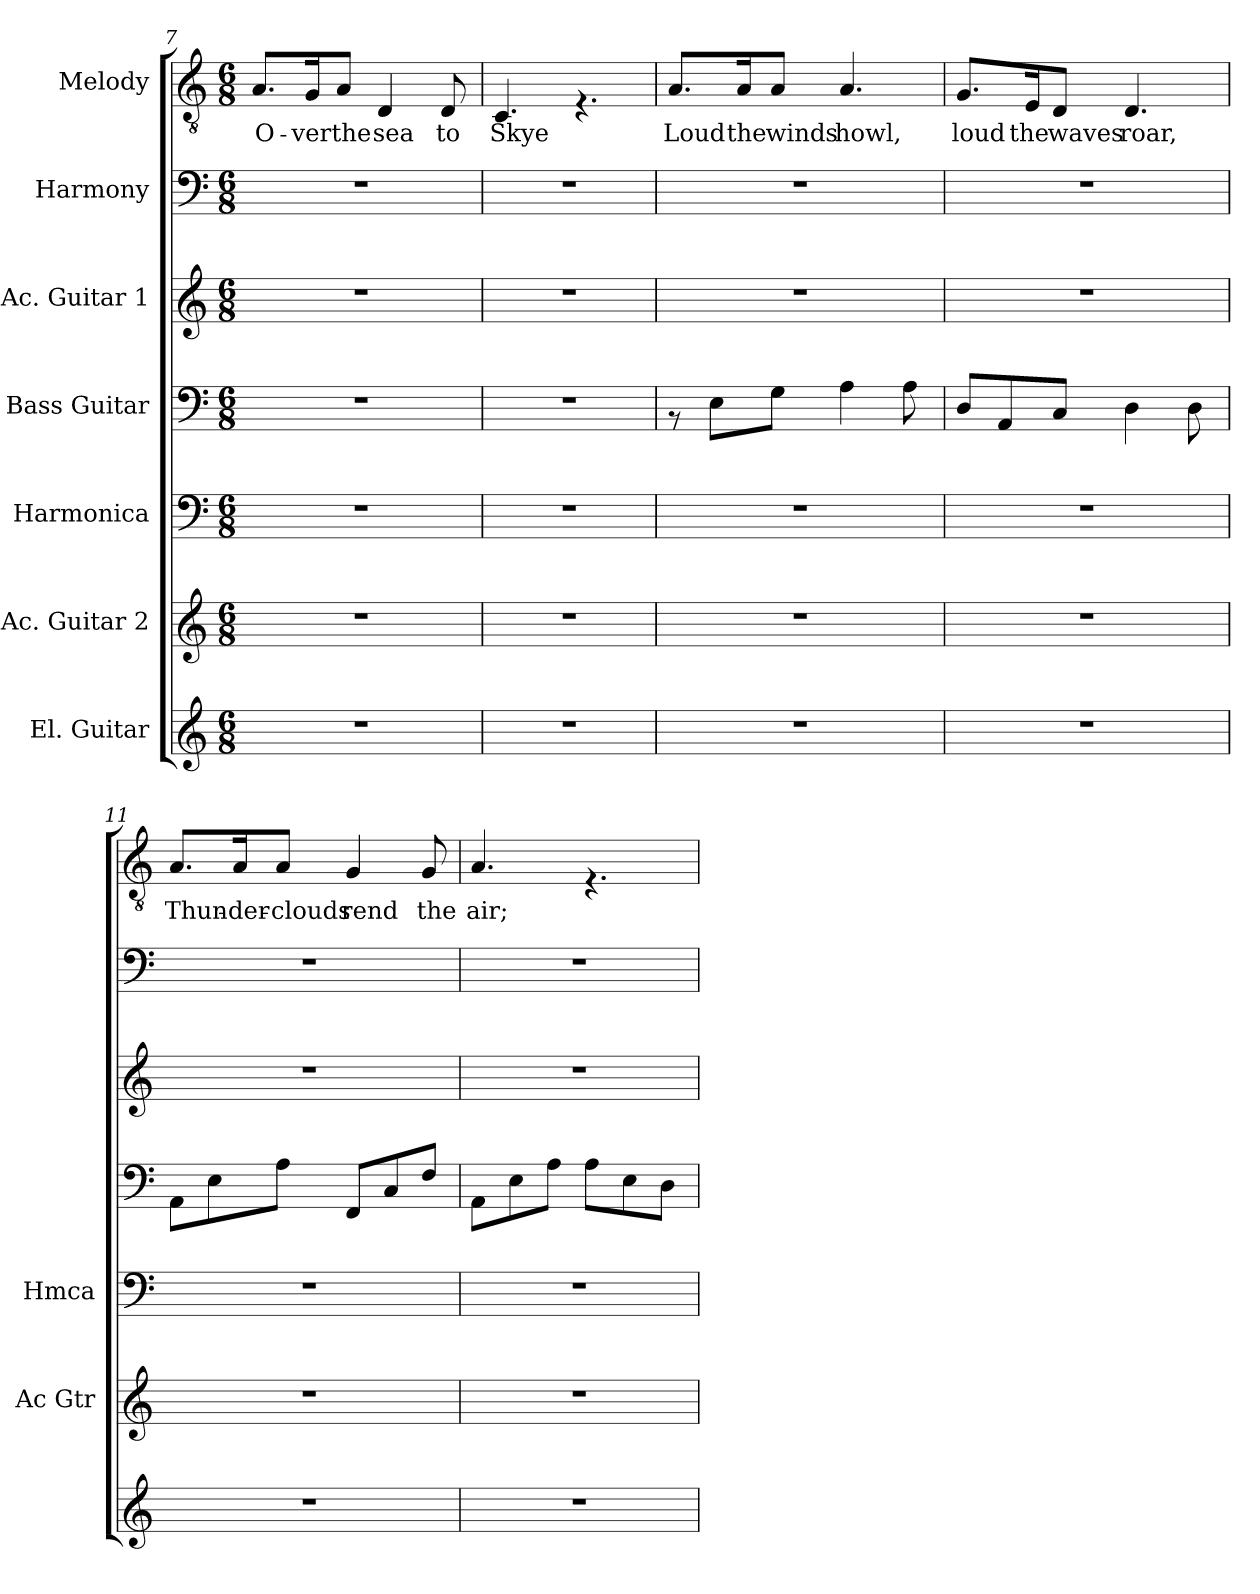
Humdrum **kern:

**kern	**kern	**kern	**kern	**kern	**kern	**kern	**text
*part7	*part6	*part5	*part4	*part3	*part2	*part1	*part1
*staff7	*staff6	*staff5	*staff4	*staff3	*staff2	*staff1	*staff1
*I"El. Guitar	*I"Ac. Guitar 2	*I"Harmonica	*I"Bass Guitar	*I"Ac. Guitar 1	*I"Harmony	*I"Melody	*
*	*I'Ac Gtr	*I'Hmca	*	*	*	*	*
!!LO:PB:g=z
*clefG2	*clefG2	*clefF4	*clefF4	*clefG2	*clefF4	*clefGv2	*
*ITrd7c12	*ITrd7c12	*	*ITrd7c12	*	*	*	*
*k[]	*k[]	*k[]	*k[]	*k[]	*k[]	*k[]	*
*C:	*C:	*C:	*C:	*C:	*C:	*C:	*
*M6/8	*M6/8	*M6/8	*M6/8	*M6/8	*M6/8	*M6/8	*
=7	=7	=7	=7	=7	=7	=7	=7
!	!	!	!	!	!	!	!LO:LY:b
2.r	2.r	2.r	2.r	2.r	2.r	8.A/L	O-
!	!	!	!	!	!	!	!LO:LY:b
.	.	.	.	.	.	16G/k	-ver
!	!	!	!	!	!	!	!LO:LY:b
.	.	.	.	.	.	8A/J	the
!	!	!	!	!	!	!	!LO:LY:b
.	.	.	.	.	.	4D/	sea
!	!	!	!	!	!	!	!LO:LY:b
.	.	.	.	.	.	8D/	to
=8	=8	=8	=8	=8	=8	=8	=8
!	!	!	!	!	!	!	!LO:LY:b
2.r	2.r	2.r	2.r	2.r	2.r	4.C/	Skye
.	.	.	.	.	.	4.rF	.
=9	=9	=9	=9	=9	=9	=9	=9
!	!	!	!	!	!	!	!LO:LY:b
2.r	2.r	2.r	8rAA	2.r	2.r	8.A/L	Loud
.	.	.	8EE\L	.	.	.	.
!	!	!	!	!	!	!	!LO:LY:b
.	.	.	.	.	.	16A/k	the
!	!	!	!	!	!	!	!LO:LY:b
.	.	.	8GG\J	.	.	8A/J	winds
!	!	!	!	!	!	!	!LO:LY:b
.	.	.	4AA\	.	.	4.A/	howl,
.	.	.	8AA\	.	.	.	.
=10	=10	=10	=10	=10	=10	=10	=10
!	!	!	!	!	!	!	!LO:LY:b
2.r	2.r	2.r	8DD/L	2.r	2.r	8.G/L	loud
.	.	.	8AAA/	.	.	.	.
!	!	!	!	!	!	!	!LO:LY:b
.	.	.	.	.	.	16E/k	the
!	!	!	!	!	!	!	!LO:LY:b
.	.	.	8CC/J	.	.	8D/J	waves
!	!	!	!	!	!	!	!LO:LY:b
.	.	.	4DD\	.	.	4.D/	roar,
.	.	.	8DD\	.	.	.	.
=11	=11	=11	=11	=11	=11	=11	=11
!	!	!	!	!	!	!	!LO:LY:b
2.r	2.r	2.r	8AAA\L	2.r	2.r	8.A/L	Thun-
.	.	.	8EE\	.	.	.	.
!	!	!	!	!	!	!	!LO:LY:b
.	.	.	.	.	.	16A/k	-der-
!	!	!	!	!	!	!	!LO:LY:b
.	.	.	8AA\J	.	.	8A/J	-clouds
!	!	!	!	!	!	!	!LO:LY:b
.	.	.	8FFF/L	.	.	4G/	rend
.	.	.	8CC/	.	.	.	.
!	!	!	!	!	!	!	!LO:LY:b
.	.	.	8FF/J	.	.	8G/	the
=12	=12	=12	=12	=12	=12	=12	=12
!	!	!	!	!	!	!	!LO:LY:b
2.r	2.r	2.r	8AAA\L	2.r	2.r	4.A/	air;
.	.	.	8EE\	.	.	.	.
.	.	.	8AA\J	.	.	.	.
.	.	.	8AA\L	.	.	4.rF	.
.	.	.	8EE\	.	.	.	.
.	.	.	8DD\J	.	.	.	.
=	=	=	=	=	=	=	=
*-	*-	*-	*-	*-	*-	*-	*-
